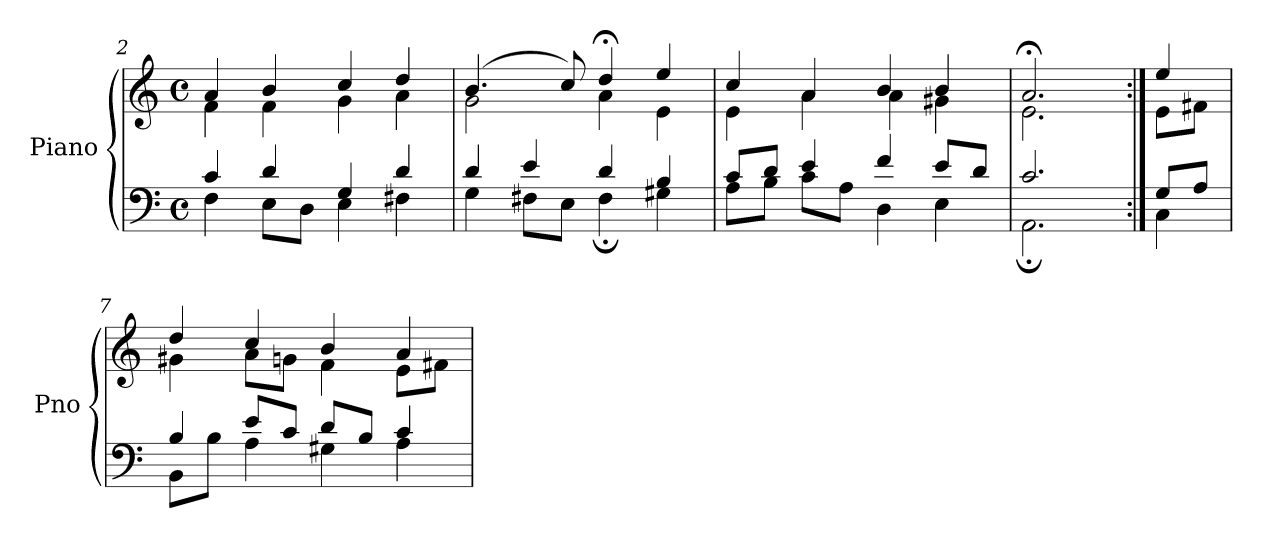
**kern	**kern
*part1	*part1
*staff2	*staff1
*I"Piano	*
*I'Pno	*
*clefF4	*clefG2
*k[]	*k[]
*M4/4	*M4/4
*met(c)	*met(c)
=2	=2
*^	*^
4c/	4F\	4a/	4f\
4d/	8E\L	4b/	4f\
.	8D\J	.	.
4G/	4E\	4cc/	4g\
4d/	4F#X\	4dd/	4a\
=3	=3	=3	=3
4d/	4G\	(>4.b/	2g\
4e/	8F#X\L	.	.
.	8E\J	8cc/)	.
4d/	4F#;\	4dd;</	4a\
4B/	4G#X\	4ee/	4e\
=4	=4	=4	=4
8c/L	8A\L	4cc/	4e\
8d/J	8B\J	.	.
4e/	8c\L	4a/	4a\
.	8A\J	.	.
4f/	4D\	4b/	4a\
8e/L	4E\	4b/	4g#X\
8d/J	.	.	.
=5	=5	=5	=5
2.c/	2.AA;\	2.a;</	2.e\
=6:|!	=6:|!	=6:|!	=6:|!
8G/L	4C\	4ee/	8e\L
8A/J	.	.	8f#X\J
=7	=7	=7	=7
4B/	8BB\L	4dd/	4g#X\
.	8B\J	.	.
8e/L	4A\	4cc/	8a\L
8c/J	.	.	8gn\J
8d/L	4G#X\	4b/	4f\
8B/J	.	.	.
4c/	4A\	4a/	8e\L
.	.	.	8f#X\J
*v	*v	*	*
*	*v	*v
=	=
*-	*-
